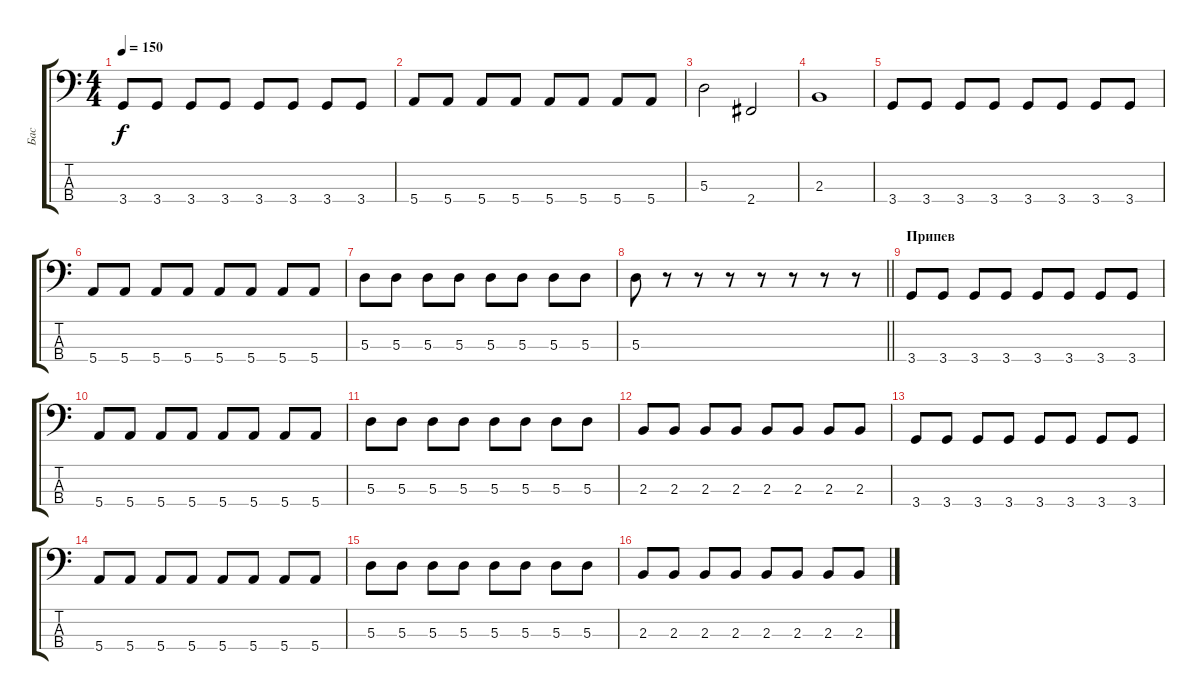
\track ("Бас" "Бас") {instrument electricbassfinger}
\staff {score tabs}
\tuning (G2 D2 A1 E1) {hide}
\ts (4 4)
\tempo 150
\clef f4
\ks c
3.4.8{dy f} 3.4.8 3.4.8 3.4.8 3.4.8 3.4.8 3.4.8 3.4.8 |
5.4.8 5.4.8 5.4.8 5.4.8 5.4.8 5.4.8 5.4.8 5.4.8 |
5.3.2 2.4.2 |
2.3.1 |
3.4.8 3.4.8 3.4.8 3.4.8 3.4.8 3.4.8 3.4.8 3.4.8 |
5.4.8 5.4.8 5.4.8 5.4.8 5.4.8 5.4.8 5.4.8 5.4.8 |
5.3.8 5.3.8 5.3.8 5.3.8 5.3.8 5.3.8 5.3.8 5.3.8 |
\barLineRight lightlight
5.3.8 r.8 r.8 r.8 r.8 r.8 r.8 r.8 |
\section ("" "Припев")
3.4.8 3.4.8 3.4.8 3.4.8 3.4.8 3.4.8 3.4.8 3.4.8 |
5.4.8 5.4.8 5.4.8 5.4.8 5.4.8 5.4.8 5.4.8 5.4.8 |
5.3.8 5.3.8 5.3.8 5.3.8 5.3.8 5.3.8 5.3.8 5.3.8 |
2.3.8 2.3.8 2.3.8 2.3.8 2.3.8 2.3.8 2.3.8 2.3.8 |
3.4.8 3.4.8 3.4.8 3.4.8 3.4.8 3.4.8 3.4.8 3.4.8 |
5.4.8 5.4.8 5.4.8 5.4.8 5.4.8 5.4.8 5.4.8 5.4.8 |
5.3.8 5.3.8 5.3.8 5.3.8 5.3.8 5.3.8 5.3.8 5.3.8 |
2.3.8 2.3.8 2.3.8 2.3.8 2.3.8 2.3.8 2.3.8 2.3.8
